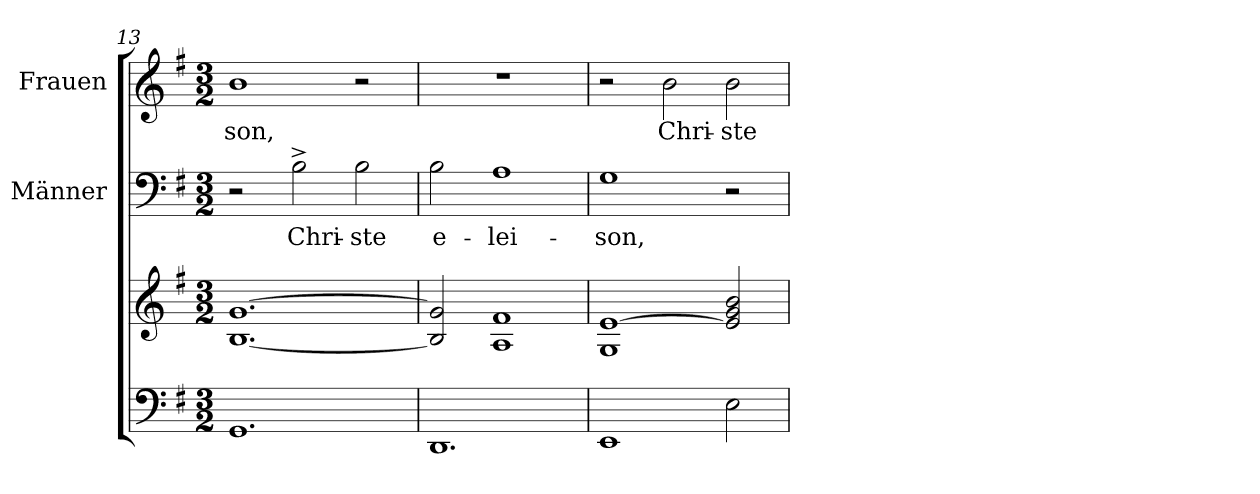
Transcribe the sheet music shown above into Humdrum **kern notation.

**kern	**kern	**kern	**text	**kern	**text
*part3	*part3	*part2	*part2	*part1	*part1
*staff4	*staff3	*staff2	*staff2	*staff1	*staff1
*	*	*I"Männer	*	*I"Frauen	*
*clefF4	*clefG2	*clefF4	*	*clefG2	*
*k[f#]	*k[f#]	*k[f#]	*	*k[f#]	*
*G:	*G:	*G:	*	*G:	*
*M3/2	*M3/2	*M3/2	*	*M3/2	*
=13	=13	=13	=13	=13	=13
!	!	!	!	!	!LO:LY:b
1.GG	[1.B [1.g	2r	.	1b	-son,
!	!	!	!LO:LY:b	!	!
.	.	2B^>\	Chri-	.	.
!	!	!	!LO:LY:b	!	!
.	.	2B\	-ste	2r	.
=14	=14	=14	=14	=14	=14
!	!	!	!LO:LY:b	!	!
1.DD	2B/] 2g/]	2B\	e-	1.r	.
!	!	!	!LO:LY:b	!	!
.	1A 1f#	1A	-lei-	.	.
!!LO:PB:g=z
=15	=15	=15	=15	=15	=15
!	!	!	!LO:LY:b	!	!
1EE	1G [1e	1G	-son,	2r	.
!	!	!	!	!	!LO:LY:b
.	.	.	.	2b\	Chri-
!	!	!	!	!	!LO:LY:b
2E\	2e/] 2g/ 2b/	2r	.	2b\	-ste
=	=	=	=	=	=
*-	*-	*-	*-	*-	*-
